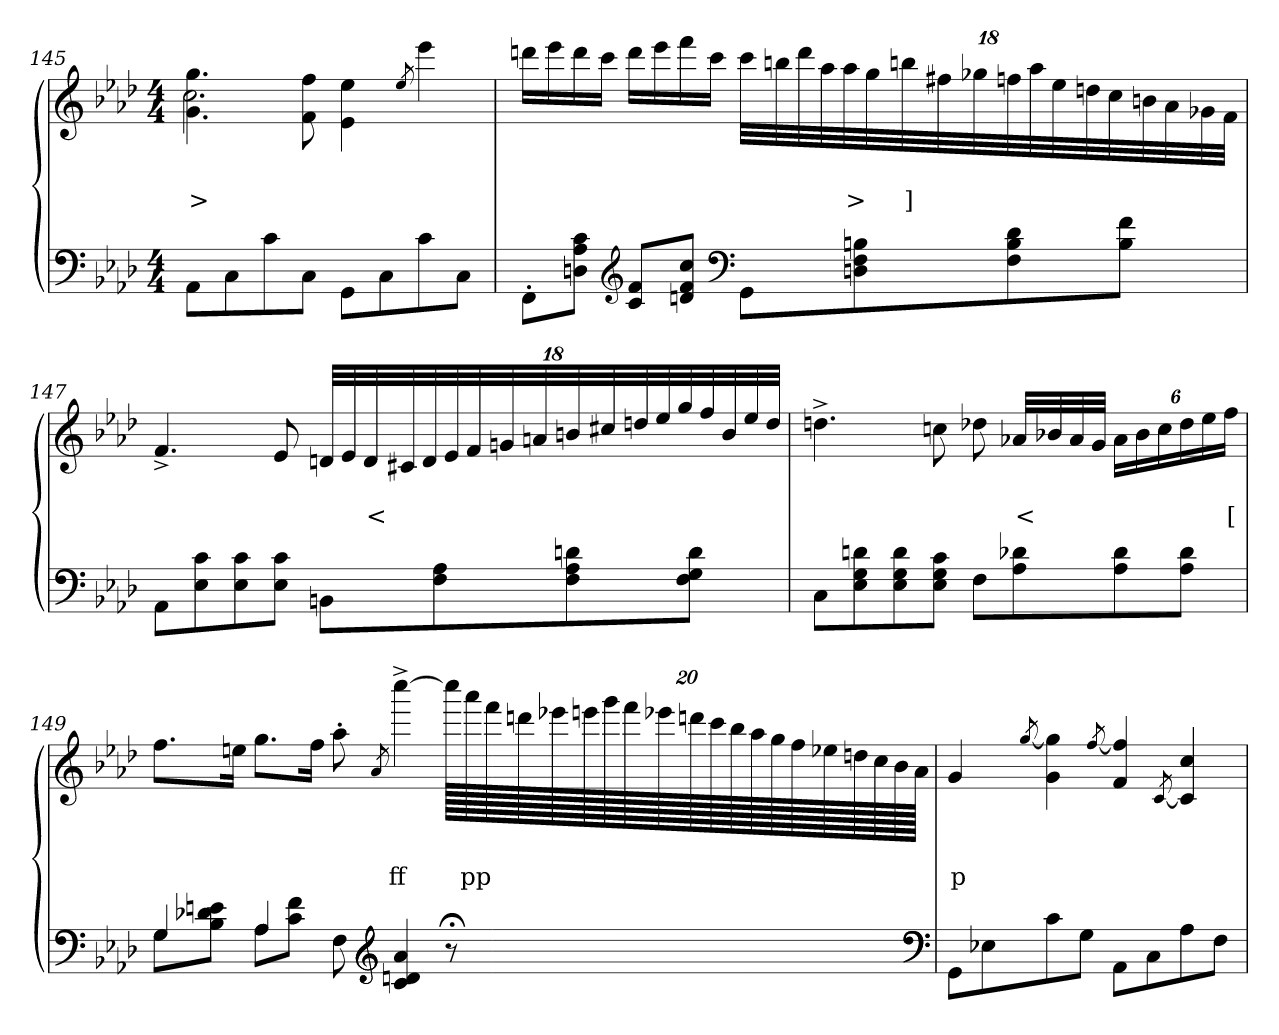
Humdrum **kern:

**kern	**kern	**text	**text
*part2	*part1	*part1	*part1
*staff2	*staff1	*staff1	*staff1
*clefF4	*clefG2	*	*
*k[b-e-a-d-]	*k[b-e-a-d-]	*	*
*M4/4	*M4/4	*	*
=145	=145	=145	=145
*	*^	*	*
8AA-L	4.gg\ 4.g\	2.cc	.	>
8C	.	.	.	.
8c	.	.	.	.
8CJ	8ff\ 8f\	.	.	.
8GGL	4ee-\ 4e-\	.	.	.
8C	.	.	.	.
.	8qee-/	.	.	.
8c	4eee-\	4ryy	.	.
8CJ	.	.	.	.
*	*v	*v	*	*
=146	=146	=146	=146
8FF'>L	16dddnLL	.	.
.	16eee-	.	.
8c 8A- 8DnJ	16ddd	.	.
.	16cccJJ	.	.
*clefG2	*	*	*
8f 8cL	16dddLL	.	.
.	16eee-	.	.
8cc 8f 8dnJ	16fff	.	.
.	16cccJJ	.	.
*clefF4	*	*	*
8GGL	36cccLLL	.	.
.	36bbn	.	.
.	36ddd	.	.
.	36aa-	.	.
.	36aa-	.	>
8Bn 8F 8Dn	.	.	.
.	36gg	.	.
.	36bbn	.	]
.	36ff#X	.	.
.	36gg-X	.	.
8d 8B 8F	36ffn	.	.
.	36aa-	.	.
.	36ee-	.	.
.	36ddn	.	.
.	36cc	.	.
8f 8BJ	.	.	.
.	36bn	.	.
.	36a-	.	.
.	36g-	.	.
.	36fJJJ	.	.
=147	=147	=147	=147
8AA-L	4.f^>	.	.
8c 8E-	.	.	.
8c 8E-	.	.	.
8c 8E-J	8e-	.	.
8BBnL	36dnLLL	.	.
.	36e-	.	.
.	36d	.	<
.	36c#X	.	.
.	36d	.	.
8A- 8F	.	.	.
.	36e-	.	.
.	36f	.	.
.	36gn	.	.
.	36an	.	.
8dn 8A- 8F	36bn	.	.
.	36cc#	.	.
.	36ddn	.	.
.	36ee-	.	.
.	36gg	.	.
8d 8G 8FJ	.	.	.
.	36ff	.	.
.	36b	.	.
.	36ee-	.	.
.	36ddJJJ	.	.
=148	=148	=148	=148
8CL	4.ddn^>	.	.
8dn 8G 8E-	.	.	.
8d 8G 8E-	.	.	.
8c 8G 8E-J	8ccn	.	.
8FL	8dd-X	.	.
8d-X 8A-	32a-XLLL	.	<
.	32b-X	.	.
.	32a-	.	.
.	32gJJJ	.	.
8d- 8A-	24a-LL	.	.
.	24b-	.	.
.	24cc	.	.
8d- 8A-J	24dd-	.	.
.	24ee-	.	.
.	24ffJJ	.	[
=149	=149	=149	=149
*^	*	*	*
4G/	8GL	8.ffL	.	.
.	8en 8d-X 8B-J	.	.	.
.	.	16eenJk	.	.
4A-	8A-L	8.ggL	.	.
.	8f 8cJ	.	.	.
.	.	16ffJk	.	.
8ryy	8F	8aa-'>	.	.
*clefG2	*	*	*	*
.	.	8qa-/	.	.
4a- 4dn 4c	4.ryy	[4cccc^>	.	ff
8r;<	.	160ccccLLLL]	.	.
.	.	160aaa-	.	pp
.	.	160fff	.	.
.	.	160dddn	.	.
.	.	160eee-X	.	.
.	.	160eeen	.	.
.	.	160ggg	.	.
.	.	160fff	.	.
.	.	160eee-X	.	.
.	.	160dddn	.	.
.	.	160ccc	.	.
.	.	160bb-	.	.
.	.	160aa-	.	.
.	.	160gg	.	.
.	.	160ff	.	.
.	.	160ee-	.	.
.	.	160ddn	.	.
.	.	160cc	.	.
.	.	160b-	.	.
.	.	160a-JJJJ	.	.
*v	*v	*	*	*
*clefF4	*	*	*
=150	=150	=150	=150
8GGL	4g	.	p
8E-X	.	.	.
.	[8qgg/	.	.
8c	4gg] 4g	.	.
8GJ	.	.	.
.	[8qff/	.	.
8AA-L	4ff/] 4f/	.	.
8C	.	.	.
.	[8qc/	.	.
8A-	4cc 4c]	.	.
8FJ	.	.	.
=	=	=	=
*-	*-	*-	*-
